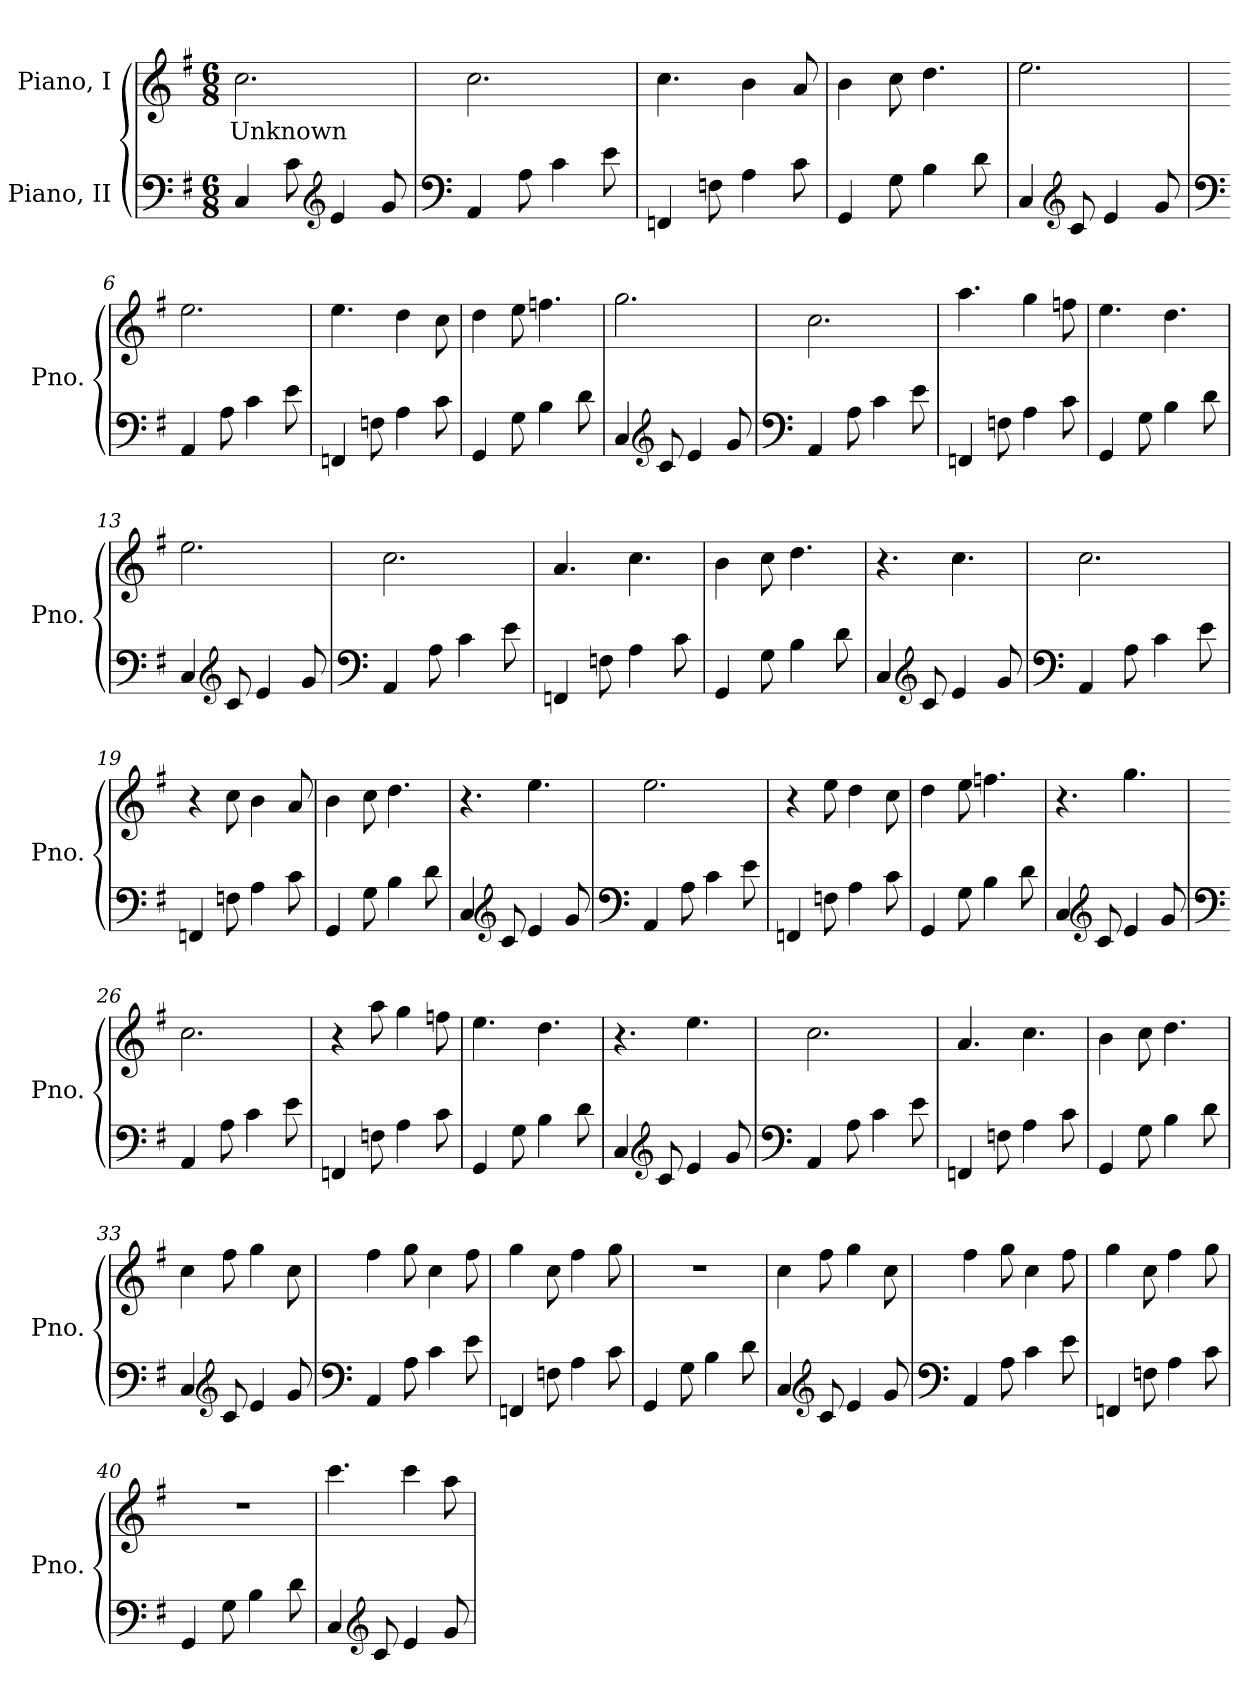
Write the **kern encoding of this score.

**kern	**kern	**text
*part2	*part1	*part1
*staff2	*staff1	*staff1
*I"Piano, II	*I"Piano, I	*
*I'Pno.	*I'Pno.	*
*clefF4	*clefG2	*
*k[f#]	*k[f#]	*
*M6/8	*M6/8	*
*MM170	*MM170	*
=1	=1	=1
!	!	!LO:LY:b
4C/	2.cc\	Unknown
8c\	.	.
*clefG2	*	*
4e/	.	.
8g/	.	.
=2	=2	=2
*clefF4	*	*
4AA/	2.cc\	.
8A\	.	.
4c\	.	.
8e\	.	.
=3	=3	=3
4FFn/	4.cc\	.
8Fn\	.	.
4A\	4b\	.
8c\	8a/	.
=4	=4	=4
4GG/	4b\	.
8G\	8cc\	.
4B\	4.dd\	.
8d\	.	.
=5	=5	=5
4C/	2.ee\	.
*clefG2	*	*
8c/	.	.
4e/	.	.
8g/	.	.
!!LO:LB:g=z
=6	=6	=6
*clefF4	*	*
4AA/	2.ee\	.
8A\	.	.
4c\	.	.
8e\	.	.
=7	=7	=7
4FFn/	4.ee\	.
8Fn\	.	.
4A\	4dd\	.
8c\	8cc\	.
=8	=8	=8
4GG/	4dd\	.
8G\	8ee\	.
4B\	4.ffn\	.
8d\	.	.
=9	=9	=9
4C/	2.gg\	.
*clefG2	*	*
8c/	.	.
4e/	.	.
8g/	.	.
=10	=10	=10
*clefF4	*	*
4AA/	2.cc\	.
8A\	.	.
4c\	.	.
8e\	.	.
=11	=11	=11
4FFn/	4.aa\	.
8Fn\	.	.
4A\	4gg\	.
8c\	8ffn\	.
=12	=12	=12
4GG/	4.ee\	.
8G\	.	.
4B\	4.dd\	.
8d\	.	.
!!LO:LB:g=z
=13	=13	=13
4C/	2.ee\	.
*clefG2	*	*
8c/	.	.
4e/	.	.
8g/	.	.
=14	=14	=14
*clefF4	*	*
4AA/	2.cc\	.
8A\	.	.
4c\	.	.
8e\	.	.
=15	=15	=15
4FFn/	4.a/	.
8Fn\	.	.
4A\	4.cc\	.
8c\	.	.
=16	=16	=16
4GG/	4b\	.
8G\	8cc\	.
4B\	4.dd\	.
8d\	.	.
=17	=17	=17
4C/	4.r	.
*clefG2	*	*
8c/	.	.
4e/	4.cc\	.
8g/	.	.
=18	=18	=18
*clefF4	*	*
4AA/	2.cc\	.
8A\	.	.
4c\	.	.
8e\	.	.
!!LO:LB:g=z
=19	=19	=19
4FFn/	4r	.
8Fn\	8cc\	.
4A\	4b\	.
8c\	8a/	.
=20	=20	=20
4GG/	4b\	.
8G\	8cc\	.
4B\	4.dd\	.
8d\	.	.
=21	=21	=21
4C/	4.r	.
*clefG2	*	*
8c/	.	.
4e/	4.ee\	.
8g/	.	.
=22	=22	=22
*clefF4	*	*
4AA/	2.ee\	.
8A\	.	.
4c\	.	.
8e\	.	.
=23	=23	=23
4FFn/	4r	.
8Fn\	8ee\	.
4A\	4dd\	.
8c\	8cc\	.
=24	=24	=24
4GG/	4dd\	.
8G\	8ee\	.
4B\	4.ffn\	.
8d\	.	.
!!LO:LB:g=z
=25	=25	=25
4C/	4.r	.
*clefG2	*	*
8c/	.	.
4e/	4.gg\	.
8g/	.	.
=26	=26	=26
*clefF4	*	*
4AA/	2.cc\	.
8A\	.	.
4c\	.	.
8e\	.	.
=27	=27	=27
4FFn/	4r	.
8Fn\	8aa\	.
4A\	4gg\	.
8c\	8ffn\	.
=28	=28	=28
4GG/	4.ee\	.
8G\	.	.
4B\	4.dd\	.
8d\	.	.
=29	=29	=29
4C/	4.r	.
*clefG2	*	*
8c/	.	.
4e/	4.ee\	.
8g/	.	.
=30	=30	=30
*clefF4	*	*
4AA/	2.cc\	.
8A\	.	.
4c\	.	.
8e\	.	.
!!LO:LB:g=z
=31	=31	=31
4FFn/	4.a/	.
8Fn\	.	.
4A\	4.cc\	.
8c\	.	.
=32	=32	=32
4GG/	4b\	.
8G\	8cc\	.
4B\	4.dd\	.
8d\	.	.
=33	=33	=33
4C/	4cc\	.
*clefG2	*	*
8c/	8ff#\	.
4e/	4gg\	.
8g/	8cc\	.
=34	=34	=34
*clefF4	*	*
4AA/	4ff#\	.
8A\	8gg\	.
4c\	4cc\	.
8e\	8ff#\	.
=35	=35	=35
4FFn/	4gg\	.
8Fn\	8cc\	.
4A\	4ff#\	.
8c\	8gg\	.
=36	=36	=36
4GG/	2.r	.
8G\	.	.
4B\	.	.
8d\	.	.
!!LO:PB:g=z
=37	=37	=37
4C/	4cc\	.
*clefG2	*	*
8c/	8ff#\	.
4e/	4gg\	.
8g/	8cc\	.
=38	=38	=38
*clefF4	*	*
4AA/	4ff#\	.
8A\	8gg\	.
4c\	4cc\	.
8e\	8ff#\	.
=39	=39	=39
4FFn/	4gg\	.
8Fn\	8cc\	.
4A\	4ff#\	.
8c\	8gg\	.
=40	=40	=40
4GG/	2.r	.
8G\	.	.
4B\	.	.
8d\	.	.
=41	=41	=41
4C/	4.ccc\	.
*clefG2	*	*
8c/	.	.
4e/	4ccc\	.
8g/	8aa\	.
=	=	=
*-	*-	*-
